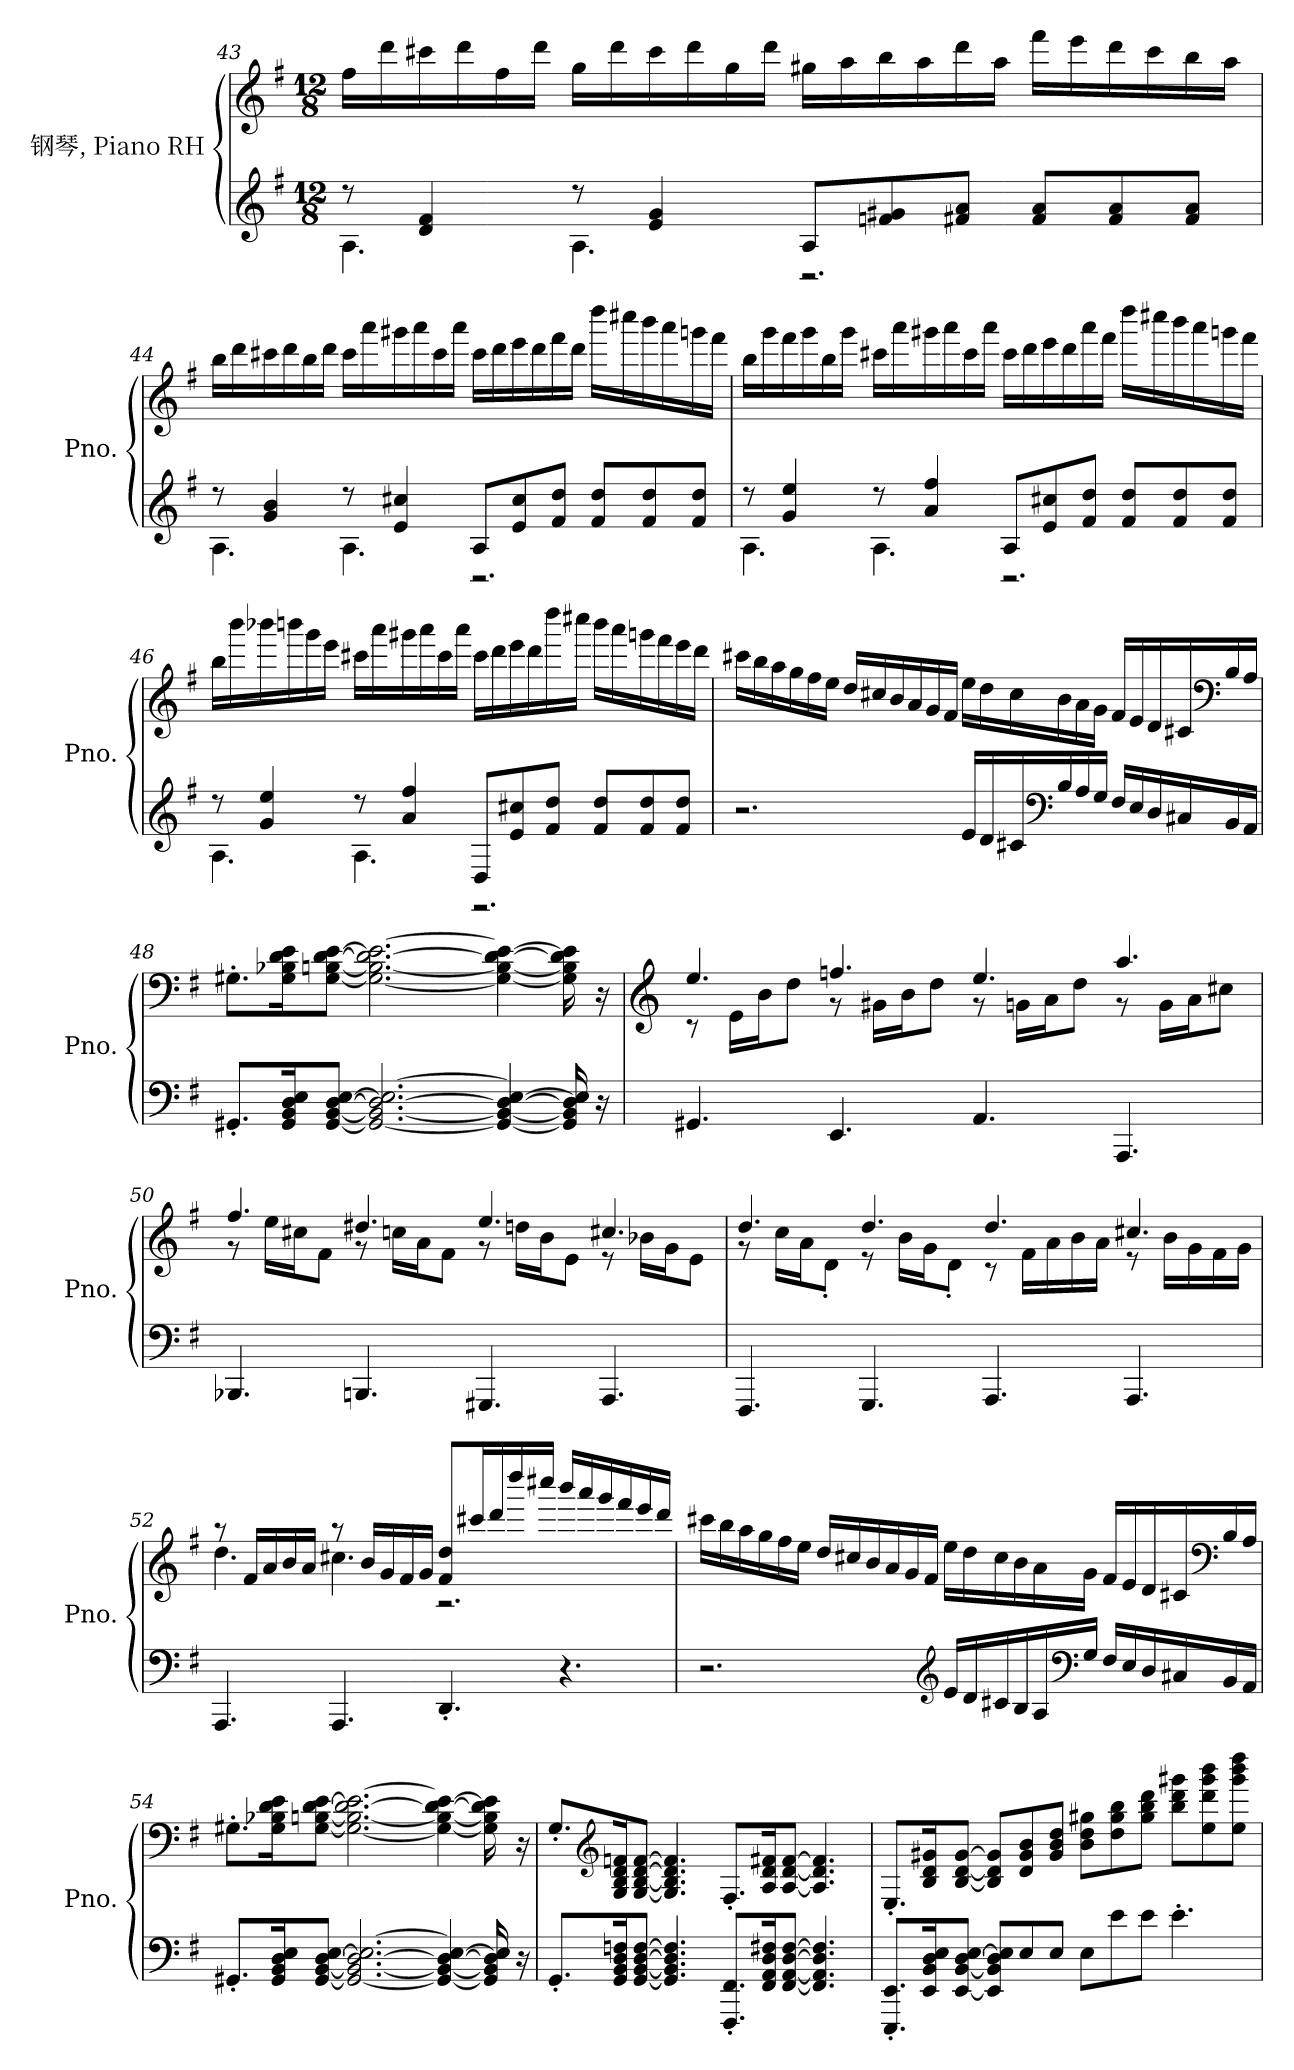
**kern	**kern
*part1	*part1
*staff2	*staff1
*I"钢琴, Piano RH	*
*I'Pno.	*
!!LO:LB:g=z
*clefG2	*clefG2
*k[f#]	*k[f#]
*M12/8	*M12/8
*MM90	*MM90
=43	=43
*^	*
8r	4.A\	16ff#\LL
.	.	16ddd\
4d/ 4f#/	.	16ccc#X\
.	.	16ddd\
*	*	*MM97
.	.	16ff#\
.	.	16ddd\JJ
8r	4.A\	16gg\LL
.	.	16ddd\
4e/ 4g/	.	16ccc#\
.	.	16ddd\
.	.	16gg\
.	.	16ddd\JJ
8A/L	2.r	16gg#X\LL
.	.	16aa\
8fn/ 8g#X/	.	16bb\
.	.	16aa\
8f#X/ 8a/J	.	16ddd\
.	.	16aa\JJ
8f#/ 8a/L	.	16fff#\LL
.	.	16eee\
8f#/ 8a/	.	16ddd\
.	.	16ccc#\
*	*	*MM86
8f#/ 8a/J	.	16bb\
.	.	16aa\JJ
!!LO:LB:g=z
=44	=44	=44
*	*	*MM90
8r	4.A\	16bb\LL
.	.	16ddd\
4g/ 4b/	.	16ccc#X\
.	.	16ddd\
.	.	16bb\
.	.	16ddd\JJ
8r	4.A\	16ccc#\LL
.	.	16aaa\
4e/ 4cc#X/	.	16ggg#X\
.	.	16aaa\
.	.	16ccc#\
.	.	16aaa\JJ
8A/L	2.r	16ccc#\LL
.	.	16ddd\
8e/ 8cc#/	.	16eee\
.	.	16ddd\
8f#/ 8dd/J	.	16fff#\
.	.	16ddd\JJ
8f#/ 8dd/L	.	16dddd\LL
.	.	16cccc#X\
8f#/ 8dd/	.	16bbb\
*	*	*MM89
.	.	16aaa\
8f#/ 8dd/J	.	16gggn\
.	.	16fff#\JJ
!!LO:LB:g=z
=45	=45	=45
*	*	*MM90
8r	4.A\	16bb\LL
.	.	16ggg\
4g/ 4ee/	.	16fff#\
.	.	16ggg\
.	.	16bb\
.	.	16ggg\JJ
*	*	*MM96
8r	4.A\	16ccc#X\LL
.	.	16aaa\
4a/ 4ff#/	.	16ggg#X\
.	.	16aaa\
.	.	16ccc#\
*	*	*MM97
.	.	16aaa\JJ
8A/L	2.r	16ccc#\LL
.	.	16ddd\
8e/ 8cc#X/	.	16eee\
.	.	16ddd\
8f#/ 8dd/J	.	16aaa\
.	.	16fff#\JJ
8f#/ 8dd/L	.	16dddd\LL
.	.	16cccc#X\
*	*	*MM92
8f#/ 8dd/	.	16bbb\
.	.	16aaa\
8f#/ 8dd/J	.	16gggn\
.	.	16fff#\JJ
!!LO:LB:g=z
=46	=46	=46
*	*	*MM90
8r	4.A\	16bb\LL
.	.	16bbb\
4g/ 4ee/	.	16bbb-X\
.	.	16bbbn\
.	.	16ggg\
.	.	16eee\JJ
8r	4.A\	16ccc#X\LL
.	.	16aaa\
4a/ 4ff#/	.	16ggg#X\
.	.	16aaa\
.	.	16ccc#\
.	.	16aaa\JJ
8D/L	2.r	16ccc#\LL
.	.	16ddd\
8e/ 8cc#X/	.	16eee\
.	.	16ddd\
8f#/ 8dd/J	.	16dddd\
.	.	16cccc#X\JJ
8f#/ 8dd/L	.	16bbb\LL
.	.	16aaa\
8f#/ 8dd/	.	16gggn\
.	.	16fff#\
8f#/ 8dd/J	.	16eee\
*	*	*MM107
.	.	16ddd\JJ
*v	*v	*
!!LO:PB:g=z
=47	=47
2.r	16ccc#X\LL
.	16bb\
.	16aa\
*	*MM110
.	16gg\
.	16ff#\
.	16ee\JJ
.	16dd/LL
.	16cc#X/
.	16b/
.	16a/
.	16g/
.	16f#/JJ
16e/LL	16ee\LL
16d/	16dd\
16c#X/	16cc#\
*clefF4	*
16B/	16b\
16A/	16a\
16G/JJ	16g\JJ
16F#/LL	16f#/LL
16E/	16e/
16D/	16d/
16C#X/	16c#X/
*	*clefF4
16BB/	16B/
16AA/JJ	16A/JJ
=48	=48
8.GG#X'/L	8.G#X'\L
16GG#/ 16BB/ 16D/ 16E/K	16G#\ 16B-X\ 16d\ 16e\K
[8GG#/ [8BB/ [8D/ [8E/J	[8G#\ [8Bn\ [8d\ [8e\J
2.GG#/_ 2.BB/_ 2.D/_ 2.E/_	2.G#\_ 2.B\_ 2.d\_ 2.e\_
4GG#/_ 4BB/_ 4D/_ 4E/_	4G#\_ 4B\_ 4d\_ 4e\_
16GG#/] 16BB/] 16D/] 16E/]	16G#\] 16B\] 16d\] 16e\]
*	*MM30
16r	16r
!!LO:LB:g=z
=49	=49
*	*clefG2
*	*MM96
*	*^
4.GG#X/	4.ee/	8r
.	.	16e\LL
.	.	16b\J
.	.	8dd\J
4.EE/	4.ffn/	8r
.	.	16g#X\LL
.	.	16b\J
.	.	8dd\J
4.AA/	4.ee/	8r
.	.	16gn\LL
.	.	16a\J
.	.	8dd\J
4.AAA/	4.aa/	8r
.	.	16g\LL
.	.	16a\J
.	.	8cc#X\J
=50	=50	=50
4.BBB-X/	4.ff#/	8r
.	.	16ee\LL
.	.	16cc#X\J
.	.	8f#\J
4.BBBn/	4.dd#X/	8r
.	.	16ccn\LL
.	.	16a\J
.	.	8f#\J
4.GGG#X/	4.ee/	8r
.	.	16ddn\LL
.	.	16b\J
.	.	8e\J
4.AAA/	4.cc#X/	8r
.	.	16b-X\LL
.	.	16g\J
.	.	8e\J
!!LO:LB:g=z	!!
=51	=51	=51
4.FFF#/	4.dd/	8r
.	.	16cc\LL
.	.	16a\J
.	.	8d'\J
4.GGG/	4.dd/	8r
.	.	16b\LL
.	.	16g\J
.	.	8d'\J
4.AAA/	4.dd/	8r
.	.	16f#\LL
.	.	16a\
.	.	16b\
.	.	16a\JJ
4.AAA/	4.cc#X/	8r
.	.	16b\LL
.	.	16g\
.	.	16f#\
.	.	16g\JJ
!!LO:LB:g=z	!!
=52	=52	=52
4.AAA/	8r	4.dd\
.	16f#/LL	.
.	16a/	.
.	16b/	.
.	16a/JJ	.
4.AAA/	8r	4.cc#X\
.	16b/LL	.
.	16g/	.
*	*MM85	*
.	16f#/	.
.	16g/JJ	.
4.DD'/	8f#/ 8dd/L	2.r
*	*MM100	*
.	16ccc#X/L	.
.	16ddd/	.
*	*MM103	*
.	16dddd/	.
.	16cccc#X/JJ	.
4.r	16bbb/LL	.
.	16aaa/	.
.	16ggg/	.
.	16fff#/	.
*	*MM106	*
.	16eee/	.
.	16ddd/JJ	.
*	*v	*v
!!LO:LB:g=z
=53	=53
2.r	16ccc#X\LL
.	16bb\
.	16aa\
.	16gg\
.	16ff#\
.	16ee\JJ
.	16dd/LL
.	16cc#X/
.	16b/
*	*MM113
.	16a/
.	16g/
.	16f#/JJ
*clefG2	*
16e/LL	16ee\LL
16d/	16dd\
*	*MM119
16c#X/	16cc#\
16B/	16b\
16A/	16a\
*clefF4	*
16G/JJ	16g\JJ
*	*MM121
16F#/LL	16f#/LL
16E/	16e/
16D/	16d/
16C#X/	16c#X/
*	*clefF4
16BB/	16B/
16AA/JJ	16A/JJ
!!LO:LB:g=z
=54	=54
8.GG#X'/L	8.G#X'\L
16GG#/ 16BB/ 16D/ 16E/K	16G#\ 16B-X\ 16d\ 16e\K
[8GG#/ [8BB/ [8D/ [8E/J	[8G#\ [8Bn\ [8d\ [8e\J
2.GG#/_ 2.BB/_ 2.D/_ 2.E/_	2.G#\_ 2.B\_ 2.d\_ 2.e\_
4GG#/_ 4BB/_ 4D/_ 4E/_	4G#\_ 4B\_ 4d\_ 4e\_
16GG#/] 16BB/] 16D/] 16E/]	16G#\] 16B\] 16d\] 16e\]
16r	16r
=55	=55
8.GG'/L	8.G'/L
*	*clefG2
16GG/ 16BB/ 16D/ 16Fn/K	16G/ 16B/ 16d/ 16fn/K
[8GG/ [8BB/ [8D/ [8F/J	[8G/ [8B/ [8d/ [8f/J
4.GG/] 4.BB/] 4.D/] 4.F/]	4.G/] 4.B/] 4.d/] 4.f/]
8.FFF#/' 8.FF#/'L	8.F#'/L
16FF#/ 16AA/ 16D/ 16F#X/K	16A/ 16d/ 16f#X/K
[8FF#/ [8AA/ [8D/ [8F#/J	[8A/ [8d/ [8f#/J
4.FF#/] 4.AA/] 4.D/] 4.F#/]	4.A/] 4.d/] 4.f#/]
!!LO:PB:g=z
=56	=56
8.EEE/' 8.EE/'L	8.E'/L
16EE/ 16BB/ 16D/ 16E/K	16B/ 16d/ 16g#X/K
[8EE/ [8BB/ [8D/ [8E/J	[8B/ [8d/ [8g#/J
8EE/] 8BB/] 8D/] 8E/]L	8B/] 8d/] 8g#/]L
8E/	8d/ 8g#/ 8b/
8E/J	8g#/ 8b/ 8dd/J
8E\L	8b\ 8dd\ 8gg#X\L
8e\	8dd\ 8gg#\ 8bb\
8e\J	8gg#\ 8bb\ 8ddd\J
4.e'\	8bb\ 8ddd\ 8ggg#X\L
.	8ee\ 8ddd\ 8ggg#\ 8bbb\
*	*MM70
.	8ee\ 8ggg#\ 8bbb\ 8dddd\J
=	=
*-	*-
